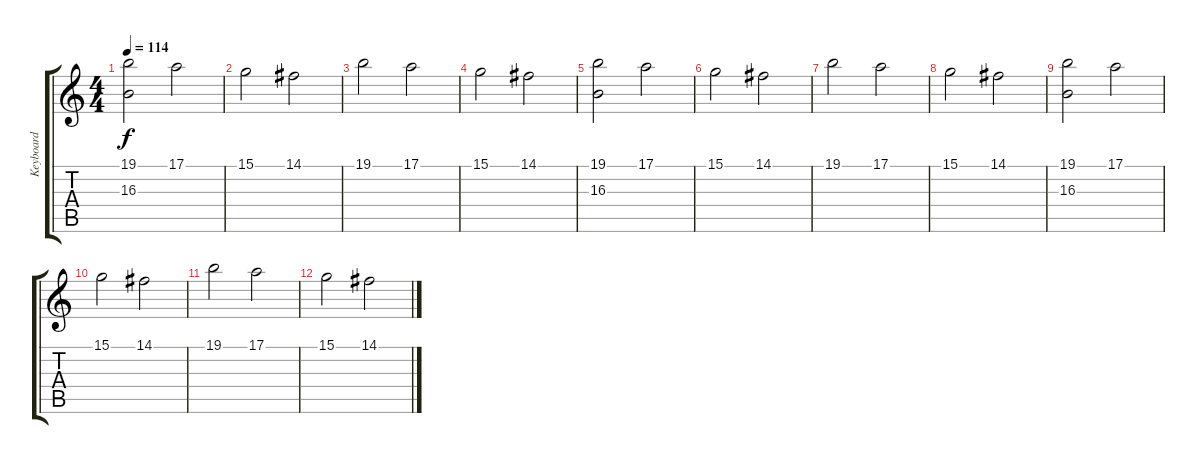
\track ("Keyboard" "Keyboard") {instrument choiraahs}
\staff {score tabs}
\tuning (E4 B3 G3 D3 A2 E2) {hide}
\ts (4 4)
\tempo 114
\clef g2
\ks c
(19.1 16.3).2{dy f} 17.1.2 |
15.1.2 14.1.2 |
19.1.2 17.1.2 |
15.1.2{volume 7} 14.1.2 |
(19.1 16.3).2 17.1.2 |
15.1.2 14.1.2 |
19.1.2 17.1.2 |
15.1.2 14.1.2 |
(19.1 16.3).2{volume 0} 17.1.2 |
15.1.2 14.1.2 |
19.1.2 17.1.2 |
15.1.2 14.1.2
